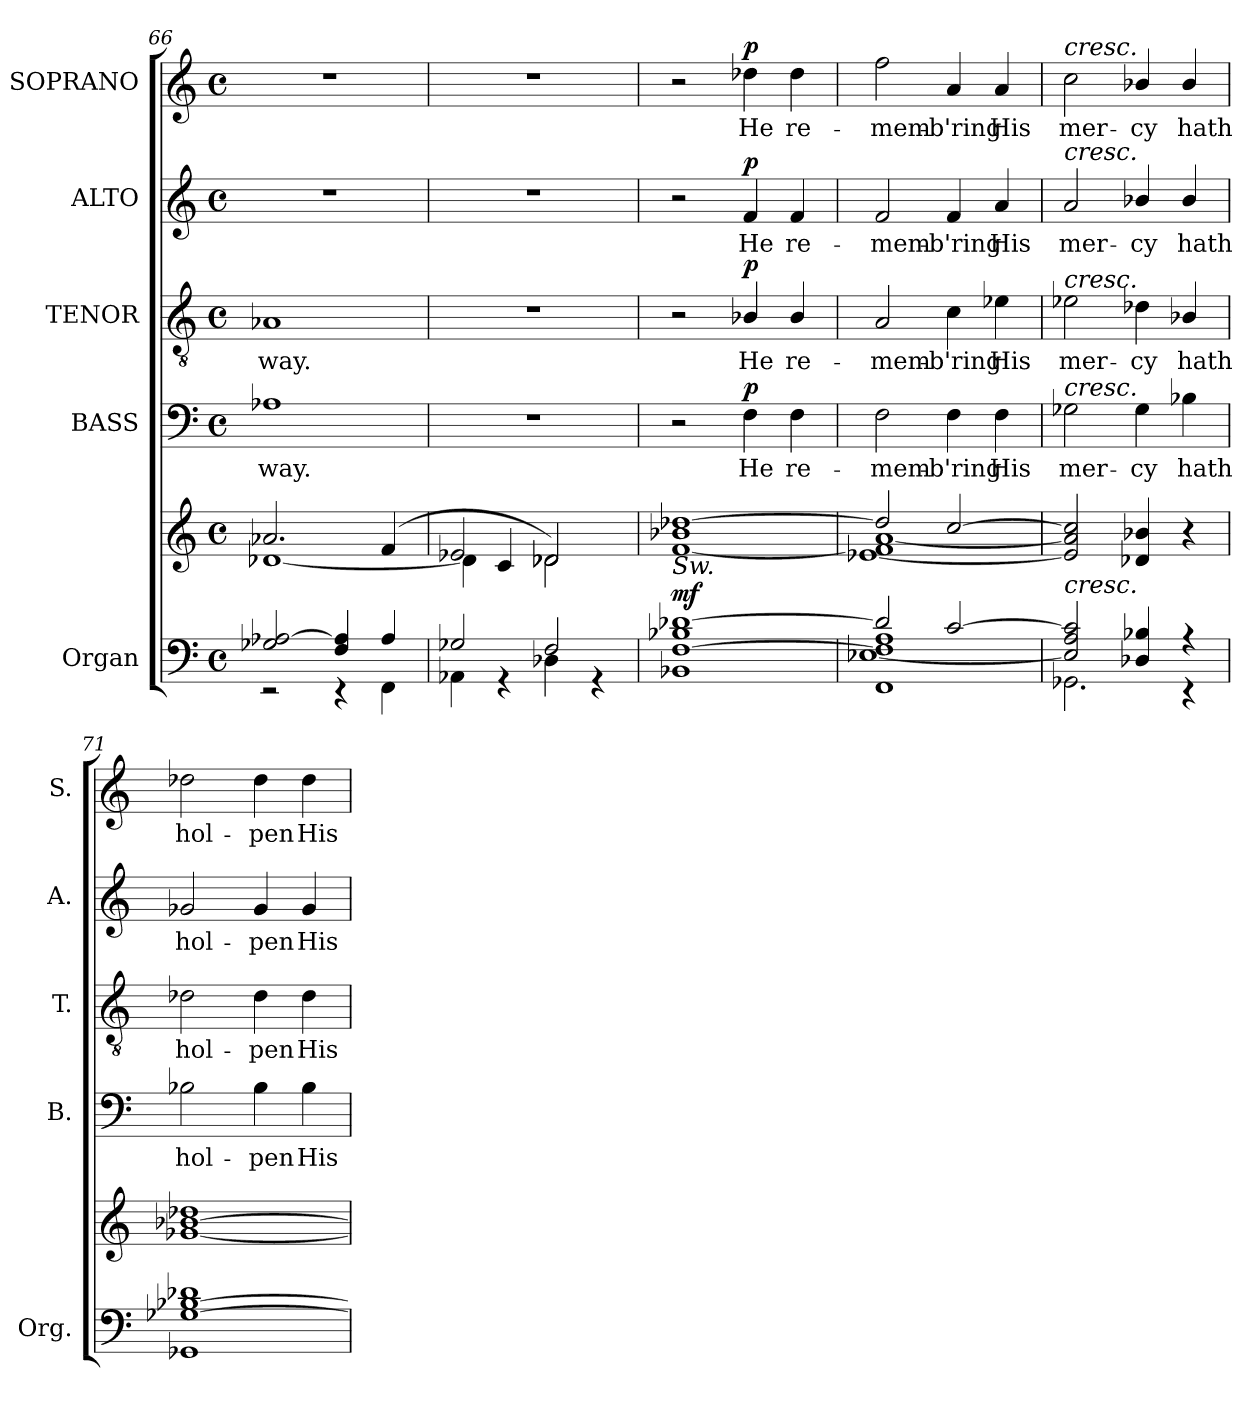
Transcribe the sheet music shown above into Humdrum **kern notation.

**kern	**kern	**dynam	**kern	**text	**dynam	**kern	**text	**dynam	**kern	**text	**dynam	**kern	**text	**dynam
*part5	*part5	*part5	*part4	*part4	*part4	*part3	*part3	*part3	*part2	*part2	*part2	*part1	*part1	*part1
*staff6	*staff5	*staff5/6	*staff4	*staff4	*staff4	*staff3	*staff3	*staff3	*staff2	*staff2	*staff2	*staff1	*staff1	*staff1
*I"Organ	*	*	*I"BASS	*	*	*I"TENOR	*	*	*I"ALTO	*	*	*I"SOPRANO	*	*
*I'Org.	*	*	*I'B.	*	*	*I'T.	*	*	*I'A.	*	*	*I'S.	*	*
!!LO:LB:g=z
*clefF4	*clefG2	*	*clefF4	*	*	*clefGv2	*	*	*clefG2	*	*	*clefG2	*	*
*	*	*	*	*	*	*ITrd7c12	*	*	*	*	*	*	*	*
*k[]	*k[]	*	*k[]	*	*	*k[]	*	*	*k[]	*	*	*k[]	*	*
*C:	*C:	*	*C:	*	*	*C:	*	*	*C:	*	*	*C:	*	*
*M4/4	*M4/4	*	*M4/4	*	*	*M4/4	*	*	*M4/4	*	*	*M4/4	*	*
*met(c)	*met(c)	*	*met(c)	*	*	*met(c)	*	*	*met(c)	*	*	*met(c)	*	*
=66	=66	=66	=66	=66	=66	=66	=66	=66	=66	=66	=66	=66	=66	=66
*^	*^	*	*	*	*	*	*	*	*	*	*	*	*	*
!	!	!	!	!	!	!LO:LY:b:color=#000000	!	!	!	!	!	!	!	!	!	!
!	!	!	!	!	!	!	!	!	!LO:LY:b:color=#000000	!	!	!	!	!	!	!
2G-Xi/ [2A-Xi	2r	2.a-Xi/	[1d-Xi	.	1A-Xi	-way.	.	1AA-Xi	-way.	.	1r	.	.	1r	.	.
4Fi/ 4A-i]	4r	.	.	.	.	.	.	.	.	.	.	.	.	.	.	.
4A-i/	4FFi\	(4fi/	.	.	.	.	.	.	.	.	.	.	.	.	.	.
=67	=67	=67	=67	=67	=67	=67	=67	=67	=67	=67	=67	=67	=67	=67	=67	=67
2G-Xi/	4AA-Xi\	2e-Xi/	4d-i\]	.	1r	.	.	1r	.	.	1r	.	.	1r	.	.
.	4r	.	4ci/	.	.	.	.	.	.	.	.	.	.	.	.	.
2Fi/	4D-Xi\	2d-Xi/)	2d-i\	.	.	.	.	.	.	.	.	.	.	.	.	.
.	4r	.	.	.	.	.	.	.	.	.	.	.	.	.	.	.
*	*	*v	*v	*	*	*	*	*	*	*	*	*	*	*	*	*
=68	=68	=68	=68	=68	=68	=68	=68	=68	=68	=68	=68	=68	=68	=68	=68
!	!	!LO:TX:b:i:t=Sw.	!	!	!	!	!	!	!	!	!	!	!	!	!
[1Fi 1B-Xi [1d-Xi	1BB-Xi	[1fi 1b-Xi [1dd-Xi	mf	2r	.	.	2r	.	.	2r	.	.	2r	.	.
!	!	!	!	!	!LO:LY:b:color=#000000	!	!	!	!	!	!	!	!	!	!
!	!	!	!	!	!	!	!	!LO:LY:b:color=#000000	!	!	!	!	!	!	!
!	!	!	!	!	!	!	!	!	!	!	!LO:LY:b:color=#000000	!	!	!	!
!	!	!	!	!	!	!	!	!	!	!	!	!	!	!LO:LY:b:color=#000000	!
.	.	.	.	4Fi\	He	p	4BB-Xi/	He	p	4fi/	He	p	4dd-Xi\	He	p
!	!	!	!	!	!LO:LY:b:color=#000000	!	!	!	!	!	!	!	!	!	!
!	!	!	!	!	!	!	!	!LO:LY:b:color=#000000	!	!	!	!	!	!	!
!	!	!	!	!	!	!	!	!	!	!	!LO:LY:b:color=#000000	!	!	!	!
!	!	!	!	!	!	!	!	!	!	!	!	!	!	!LO:LY:b:color=#000000	!
.	.	.	.	4Fi\	re-	.	4BB-i/	re-	.	4fi/	re-	.	4dd-i\	re-	.
=69	=69	=69	=69	=69	=69	=69	=69	=69	=69	=69	=69	=69	=69	=69	=69
*	*^	*^	*	*	*	*	*	*	*	*	*	*	*	*	*
!	!	!	!	!	!	!	!LO:LY:b:color=#000000	!	!	!	!	!	!	!	!	!	!
!	!	!	!	!	!	!	!	!	!	!LO:LY:b:color=#000000	!	!	!	!	!	!	!
!	!	!	!	!	!	!	!	!	!	!	!	!	!LO:LY:b:color=#000000	!	!	!	!
!	!	!	!	!	!	!	!	!	!	!	!	!	!	!	!	!LO:LY:b:color=#000000	!
2d-i/]	[1E-Xi 1Fi] 1Ai	1FFi	2dd-i/]	[1e-Xi 1fi] [1ai	.	2Fi\	-mem-	.	2AAi/	-mem-	.	2fi/	-mem-	.	2ffi\	-mem-	.
!	!	!	!	!	!	!	!LO:LY:b:color=#000000	!	!	!	!	!	!	!	!	!	!
!	!	!	!	!	!	!	!	!	!	!LO:LY:b:color=#000000	!	!	!	!	!	!	!
!	!	!	!	!	!	!	!	!	!	!	!	!	!LO:LY:b:color=#000000	!	!	!	!
!	!	!	!	!	!	!	!	!	!	!	!	!	!	!	!	!LO:LY:b:color=#000000	!
[2ci/	.	.	[2cci/	.	.	4Fi\	-b'ring	.	4Ci\	-b'ring	.	4fi/	-b'ring	.	4ai/	-b'ring	.
!	!	!	!	!	!	!	!LO:LY:b:color=#000000	!	!	!	!	!	!	!	!	!	!
!	!	!	!	!	!	!	!	!	!	!LO:LY:b:color=#000000	!	!	!	!	!	!	!
!	!	!	!	!	!	!	!	!	!	!	!	!	!LO:LY:b:color=#000000	!	!	!	!
!	!	!	!	!	!	!	!	!	!	!	!	!	!	!	!	!LO:LY:b:color=#000000	!
.	.	.	.	.	.	4Fi\	His	.	4E-Xi\	His	.	4ai/	His	.	4ai/	His	.
*	*v	*v	*	*	*	*	*	*	*	*	*	*	*	*	*	*	*
*	*	*v	*v	*	*	*	*	*	*	*	*	*	*	*	*	*
=70	=70	=70	=70	=70	=70	=70	=70	=70	=70	=70	=70	=70	=70	=70	=70
!	!	!	!	!	!LO:LY:b:color=#000000	!	!	!	!	!	!	!	!	!	!
!	!	!	!	!	!	!	!	!LO:LY:b:color=#000000	!	!	!	!	!	!	!
!	!	!	!	!	!	!	!	!	!	!	!LO:LY:b:color=#000000	!	!	!	!
!	!	!	!	!	!	!	!	!	!	!	!	!	!LO:TX:a:i:t=cresc.	!	!
!	!	!	!	!	!	!	!	!	!	!LO:TX:a:i:t=cresc.	!	!	!	!	!
!	!	!	!	!	!	!	!LO:TX:a:i:t=cresc.	!	!	!	!	!	!	!	!
!	!	!	!	!LO:TX:a:i:t=cresc.	!	!	!	!	!	!	!	!	!	!	!
!LO:TX:a:i:t=cresc.	!	!	!	!	!	!	!	!	!	!	!	!	!	!	!
!	!	!	!	!	!	!	!	!	!	!	!	!	!	!LO:LY:b:color=#000000	!
2E-i/] 2Ai 2ci]	2.GG-Xi\	2e-i/] 2ai] 2cci]	.	2G-Xi\	mer-	.	2E-Xi\	mer-	.	2ai/	mer-	.	2cci\	mer-	.
!	!	!	!	!	!LO:LY:b:color=#000000	!	!	!	!	!	!	!	!	!	!
!	!	!	!	!	!	!	!	!LO:LY:b:color=#000000	!	!	!	!	!	!	!
!	!	!	!	!	!	!	!	!	!	!	!LO:LY:b:color=#000000	!	!	!	!
!	!	!	!	!	!	!	!	!	!	!	!	!	!	!LO:LY:b:color=#000000	!
4D-Xi/ 4B-Xi	.	4d-Xi/ 4b-Xi	.	4G-i\	-cy	.	4D-Xi\	-cy	.	4b-Xi/	-cy	.	4b-Xi/	-cy	.
!	!	!	!	!	!LO:LY:b:color=#000000	!	!	!	!	!	!	!	!	!	!
!	!	!	!	!	!	!	!	!LO:LY:b:color=#000000	!	!	!	!	!	!	!
!	!	!	!	!	!	!	!	!	!	!	!LO:LY:b:color=#000000	!	!	!	!
!	!	!	!	!	!	!	!	!	!	!	!	!	!	!LO:LY:b:color=#000000	!
4r	4r	4r	.	4B-Xi\	hath	.	4BB-Xi/	hath	.	4b-i/	hath	.	4b-i/	hath	.
=71	=71	=71	=71	=71	=71	=71	=71	=71	=71	=71	=71	=71	=71	=71	=71
!	!	!	!	!	!LO:LY:b:color=#000000	!	!	!	!	!	!	!	!	!	!
!	!	!	!	!	!	!	!	!LO:LY:b:color=#000000	!	!	!	!	!	!	!
!	!	!	!	!	!	!	!	!	!	!	!LO:LY:b:color=#000000	!	!	!	!
!	!	!	!	!	!	!	!	!	!	!	!	!	!	!LO:LY:b:color=#000000	!
[1G-Xi [1B-Xi 1d-Xi	1GG-Xi	[1g-Xi [1b-Xi 1dd-Xi	.	2B-Xi\	hol-	.	2D-Xi\	hol-	.	2g-Xi/	hol-	.	2dd-Xi\	hol-	.
!	!	!	!	!	!LO:LY:b:color=#000000	!	!	!	!	!	!	!	!	!	!
!	!	!	!	!	!	!	!	!LO:LY:b:color=#000000	!	!	!	!	!	!	!
!	!	!	!	!	!	!	!	!	!	!	!LO:LY:b:color=#000000	!	!	!	!
!	!	!	!	!	!	!	!	!	!	!	!	!	!	!LO:LY:b:color=#000000	!
.	.	.	.	4B-i\	-pen	.	4D-i\	-pen	.	4g-i/	-pen	.	4dd-i\	-pen	.
!	!	!	!	!	!LO:LY:b:color=#000000	!	!	!	!	!	!	!	!	!	!
!	!	!	!	!	!	!	!	!LO:LY:b:color=#000000	!	!	!	!	!	!	!
!	!	!	!	!	!	!	!	!	!	!	!LO:LY:b:color=#000000	!	!	!	!
!	!	!	!	!	!	!	!	!	!	!	!	!	!	!LO:LY:b:color=#000000	!
.	.	.	.	4B-i\	His	.	4D-i\	His	.	4g-i/	His	.	4dd-i\	His	.
*v	*v	*	*	*	*	*	*	*	*	*	*	*	*	*	*
=	=	=	=	=	=	=	=	=	=	=	=	=	=	=
*-	*-	*-	*-	*-	*-	*-	*-	*-	*-	*-	*-	*-	*-	*-
